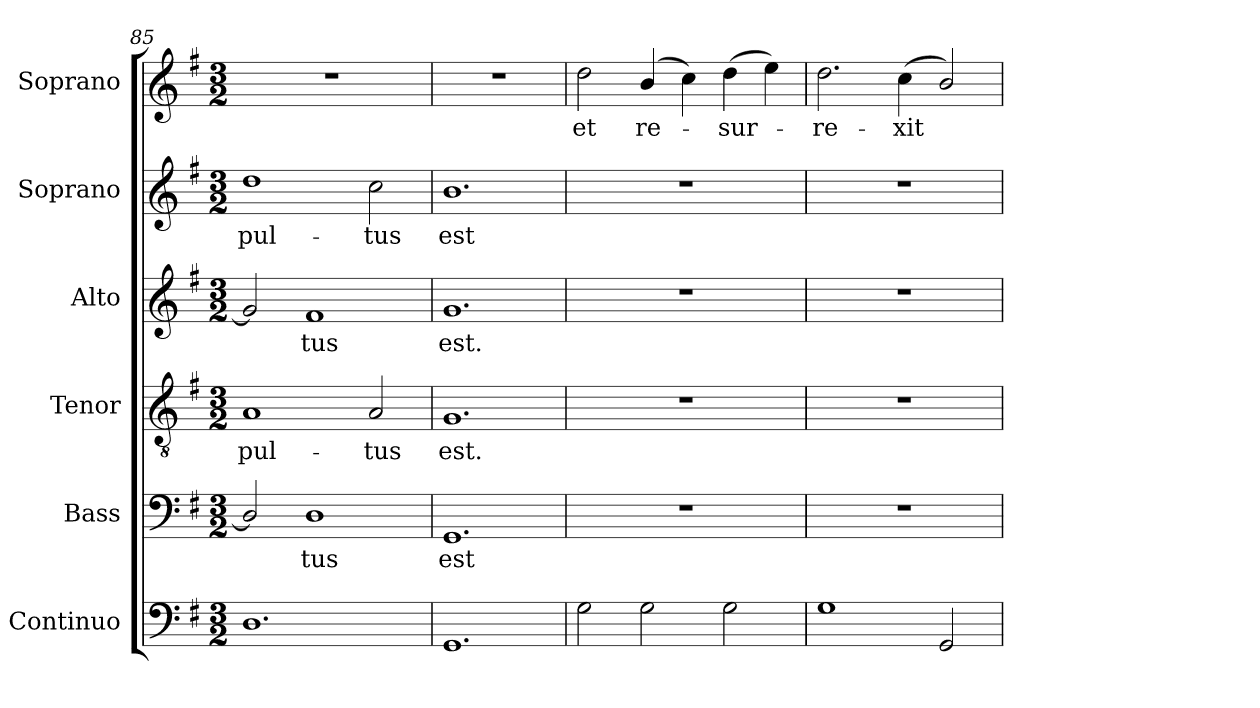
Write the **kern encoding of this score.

**kern	**kern	**text	**kern	**text	**kern	**text	**kern	**text	**kern	**text
*part6	*part5	*part5	*part4	*part4	*part3	*part3	*part2	*part2	*part1	*part1
*staff6	*staff5	*staff5	*staff4	*staff4	*staff3	*staff3	*staff2	*staff2	*staff1	*staff1
*I"Continuo	*I"Bass	*	*I"Tenor	*	*I"Alto	*	*I"Soprano	*	*I"Soprano	*
*I'Cont.	*I'B.	*	*I'T.	*	*I'A.	*	*I'S.	*	*I'S.	*
*clefF4	*clefF4	*	*clefGv2	*	*clefG2	*	*clefG2	*	*clefG2	*
*	*	*	*ITrd7c12	*	*	*	*	*	*	*
*k[f#]	*k[f#]	*	*k[f#]	*	*k[f#]	*	*k[f#]	*	*k[f#]	*
*G:	*G:	*	*G:	*	*G:	*	*G:	*	*G:	*
*M3/2	*M3/2	*	*M3/2	*	*M3/2	*	*M3/2	*	*M3/2	*
=85	=85	=85	=85	=85	=85	=85	=85	=85	=85	=85
!	!	!	!	!LO:LY:b:color=#000000	!	!	!	!	!	!
!	!	!	!	!	!	!	!	!LO:LY:b:color=#000000	!LO:N:vis=1	!
1.Di	2Di/]	.	1AAi	-pul-	2gi/]	.	1ddi	-pul-	1.r	.
!	!	!LO:LY:b:color=#000000	!	!	!	!	!	!	!	!
!	!	!	!	!	!	!LO:LY:b:color=#000000	!	!	!	!
.	1Di	-tus	.	.	1f#i	-tus	.	.	.	.
!	!	!	!	!LO:LY:b:color=#000000	!	!	!	!	!	!
!	!	!	!	!	!	!	!	!LO:LY:b:color=#000000	!	!
.	.	.	2AAi/	-tus	.	.	2cci\	-tus	.	.
=86	=86	=86	=86	=86	=86	=86	=86	=86	=86	=86
!	!	!LO:LY:b:color=#000000	!	!	!	!	!	!	!	!
!	!	!	!	!LO:LY:b:color=#000000	!	!	!	!	!	!
!	!	!	!	!	!	!LO:LY:b:color=#000000	!	!	!	!
!	!	!	!	!	!	!	!	!LO:LY:b:color=#000000	!LO:N:vis=1	!
1.GGi	1.GGi	est	1.GGi	est.	1.gi	est.	1.bi	est	1.r	.
!!LO:LB:g=z
=87	=87	=87	=87	=87	=87	=87	=87	=87	=87	=87
!	!LO:N:vis=1	!	!LO:N:vis=1	!	!LO:N:vis=1	!	!LO:N:vis=1	!	!	!
!	!	!	!	!	!	!	!	!	!	!LO:LY:b:color=#000000
2Gi\	1.r	.	1.r	.	1.r	.	1.r	.	2ddi\	et
!	!	!	!	!	!	!	!	!	!	!LO:LY:b:color=#000000
2Gi\	.	.	.	.	.	.	.	.	(4bi/	re-
.	.	.	.	.	.	.	.	.	4cci\)	.
!	!	!	!	!	!	!	!	!	!	!LO:LY:b:color=#000000
2Gi\	.	.	.	.	.	.	.	.	(4ddi\	-sur-
.	.	.	.	.	.	.	.	.	4eei\)	.
=88	=88	=88	=88	=88	=88	=88	=88	=88	=88	=88
!	!LO:N:vis=1	!	!LO:N:vis=1	!	!LO:N:vis=1	!	!LO:N:vis=1	!	!	!
!	!	!	!	!	!	!	!	!	!	!LO:LY:b:color=#000000
1Gi	1.r	.	1.r	.	1.r	.	1.r	.	2.ddi\	-re-
!	!	!	!	!	!	!	!	!	!	!LO:LY:b:color=#000000
.	.	.	.	.	.	.	.	.	(4cci\	-xit
2GGi/	.	.	.	.	.	.	.	.	2bi/)	.
=	=	=	=	=	=	=	=	=	=	=
*-	*-	*-	*-	*-	*-	*-	*-	*-	*-	*-
